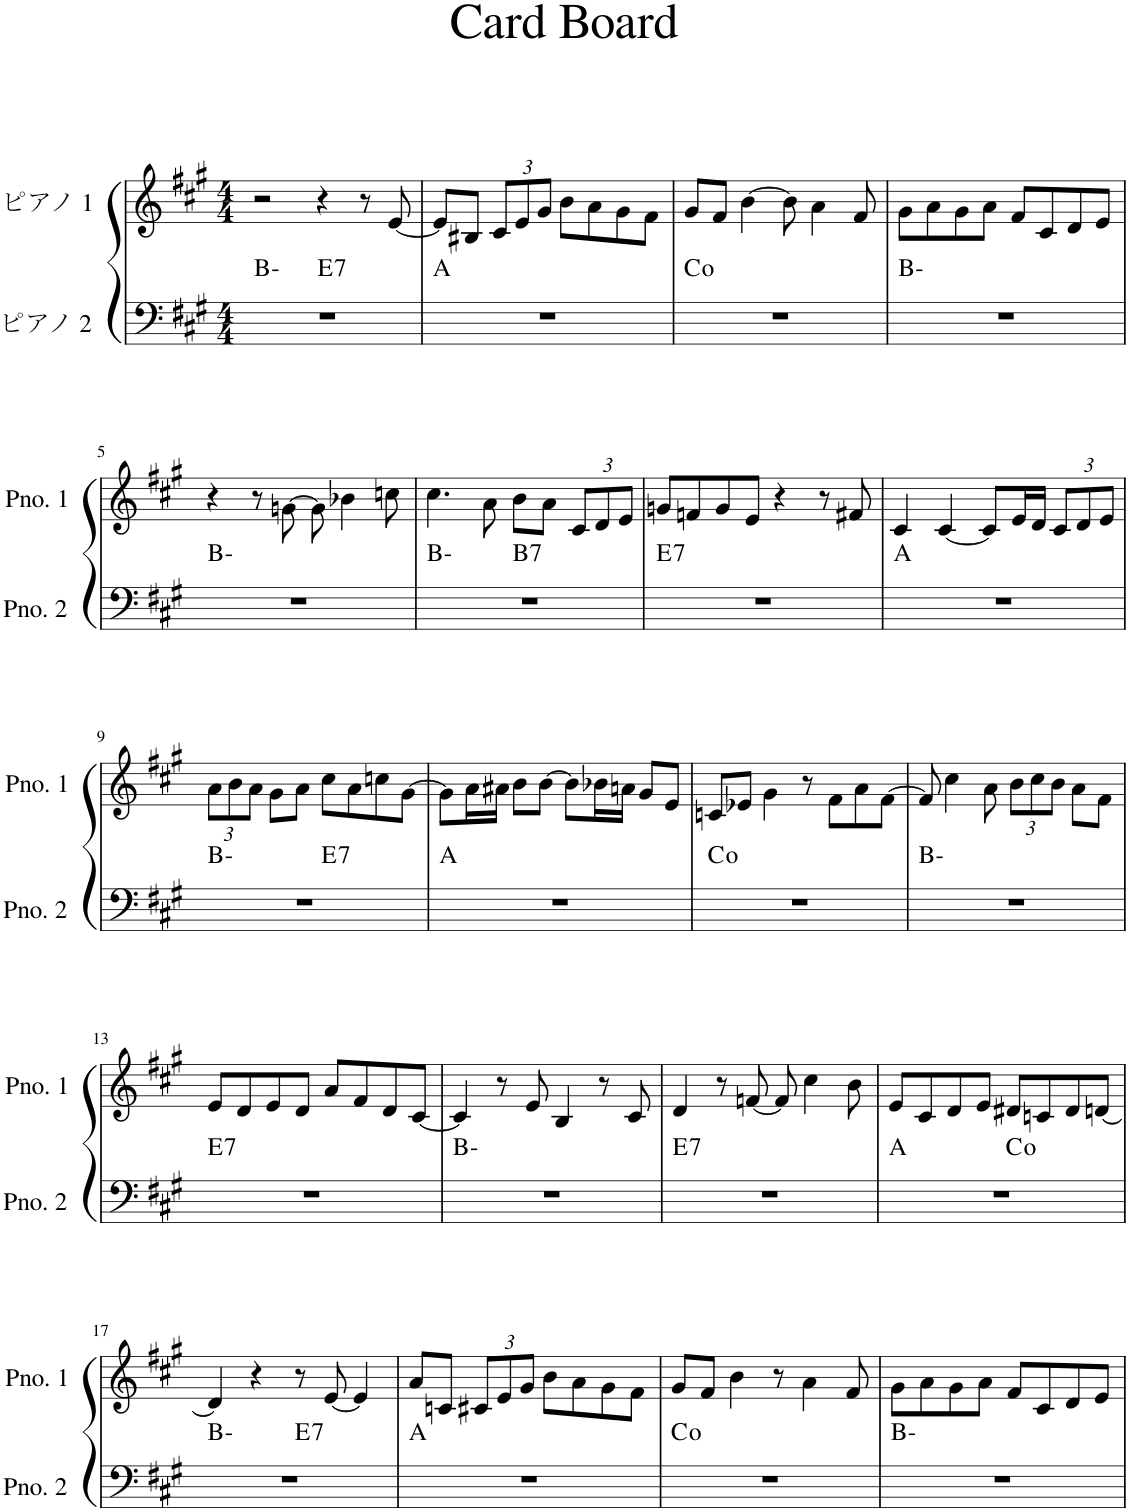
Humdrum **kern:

**kern	**harte	**kern
*part2	*part2	*part1
*staff2	*	*staff1
*I"ピアノ 2	*	*I"ピアノ 1
*clefF4	*	*clefG2
*k[f#c#g#]	*	*k[f#c#g#]
*M4/4	*	*M4/4
=1	=1	=1
*^	*	*
1r	2ryy	B:min	2r
!	!	!LO:H:kt=7	!
.	2ryy	E:7	4r
.	.	.	8r
.	.	.	[8e/
*v	*v	*	*
=2	=2	=2
1r	A:maj	8e/L]
.	.	8B#X/J
*	*	*Xbrackettup
.	.	12c#/L
.	.	12e/
.	.	12g#/J
.	.	8b\L
.	.	8a\
.	.	8g#\
.	.	8f#\J
=3	=3	=3
1r	C:dim	8g#/L
.	.	8f#/J
.	.	[4b\
.	.	8b\]
.	.	4a\
.	.	8f#/
=4	=4	=4
1r	B:min	8g#\L
.	.	8a\
.	.	8g#\
.	.	8a\J
.	.	8f#/L
.	.	8c#/
.	.	8d/
.	.	8e/J
!!LO:LB:g=z
=5	=5	=5
1r	B:min	4r
.	.	8r
.	.	[8gn\
.	.	8g\]
.	.	4b-X\
.	.	8ccn\
=6	=6	=6
*^	*	*
1r	2ryy	B:min	4.cc#\
.	.	.	8a\
!	!	!LO:H:kt=7	!
.	2ryy	B:7	8b\L
.	.	.	8a\J
.	.	.	12c#/L
.	.	.	12d/
.	.	.	12e/J
=7	=7	=7	=7
!	!	!LO:H:kt=7	!
*v	*v	*	*
1r	E:7	8gn/L
.	.	8fn/
.	.	8g/
.	.	8e/J
.	.	4r
.	.	8r
.	.	8f#X/
=8	=8	=8
1r	A:maj	4c#/
.	.	[4c#/
.	.	8c#/L]
.	.	16e/L
.	.	16d/JJ
.	.	12c#/L
.	.	12d/
.	.	12e/J
!!LO:LB:g=z
=9	=9	=9
*^	*	*
1r	2ryy	B:min	12a\L
.	.	.	12b\
.	.	.	12a\J
.	.	.	8g#\L
.	.	.	8a\J
!	!	!LO:H:kt=7	!
.	2ryy	E:7	8cc#\L
.	.	.	8a\
.	.	.	8ccn\
.	.	.	[8g#\J
*v	*v	*	*
=10	=10	=10
1r	A:maj	8g#\L]
.	.	16a\L
.	.	16a#X\JJ
.	.	8b\L
.	.	[8b\J
.	.	8b\L]
.	.	16b-X\L
.	.	16an\JJ
.	.	8g#/L
.	.	8e/J
=11	=11	=11
1r	C:dim	8cn/L
.	.	8e-X/J
.	.	4g#\
.	.	8r
.	.	8f#\L
.	.	8a\
.	.	[8f#\J
=12	=12	=12
1r	B:min	8f#/]
.	.	4cc#\
.	.	8a\
.	.	12b\L
.	.	12cc#\
.	.	12b\J
.	.	8a\L
.	.	8f#\J
!!LO:LB:g=z
=13	=13	=13
!	!LO:H:kt=7	!
1r	E:7	8e/L
.	.	8d/
.	.	8e/
.	.	8d/J
.	.	8a/L
.	.	8f#/
.	.	8d/
.	.	[8c#/J
=14	=14	=14
1r	B:min	4c#/]
.	.	8r
.	.	8e/
.	.	4B/
.	.	8r
.	.	8c#/
=15	=15	=15
!	!LO:H:kt=7	!
1r	E:7	4d/
.	.	8r
.	.	[8fn/
.	.	8f/]
.	.	4cc#\
.	.	8b\
=16	=16	=16
*^	*	*
1r	2ryy	A:maj	8e/L
.	.	.	8c#/
.	.	.	8d/
.	.	.	8e/J
.	2ryy	C:dim	8d#X/L
.	.	.	8cn/
.	.	.	8d#/
.	.	.	[8dn/J
!!LO:LB:g=z
=17	=17	=17	=17
1r	2ryy	B:min	4d/]
.	.	.	4r
!	!	!LO:H:kt=7	!
.	2ryy	E:7	8r
.	.	.	[8e/
.	.	.	4e/]
*v	*v	*	*
=18	=18	=18
1r	A:maj	8a/L
.	.	8cn/J
.	.	12c#X/L
.	.	12e/
.	.	12g#/J
.	.	8b\L
.	.	8a\
.	.	8g#\
.	.	8f#\J
=19	=19	=19
1r	C:dim	8g#/L
.	.	8f#/J
.	.	4b\
.	.	8r
.	.	4a\
.	.	8f#/
=20	=20	=20
1r	B:min	8g#\L
.	.	8a\
.	.	8g#\
.	.	8a\J
.	.	8f#/L
.	.	8c#/
.	.	8d/
.	.	8e/J
=	=	=
*-	*-	*-
